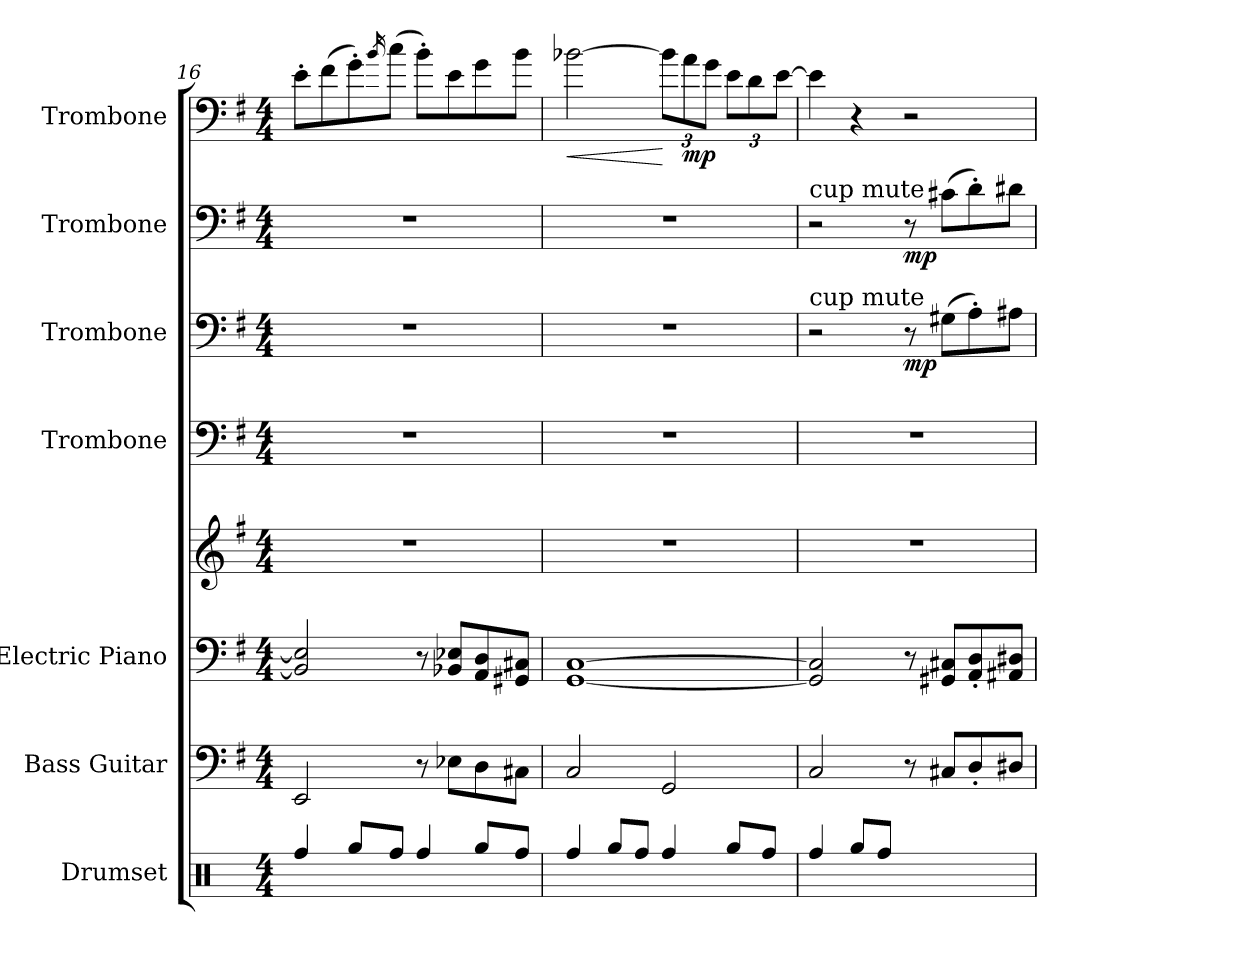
**kern	**kern	**kern	**kern	**kern	**kern	**dynam	**kern	**dynam	**kern	**dynam
*part7	*part6	*part5	*part5	*part4	*part3	*part3	*part2	*part2	*part1	*part1
*staff8	*staff7	*staff6	*staff5	*staff4	*staff3	*staff3	*staff2	*staff2	*staff1	*staff1
*I"Drumset	*I"Bass Guitar	*I"Electric Piano	*	*I"Trombone	*I"Trombone	*	*I"Trombone	*	*I"Trombone	*
*I'Drs.	*I'B. Guit.	*I'El. Pno.	*	*I'Tbn.	*I'Tbn.	*	*I'Tbn.	*	*I'Tbn.	*
*clefX	*clefF4	*clefF4	*clefG2	*clefF4	*clefF4	*	*clefF4	*	*clefF4	*
*	*ITrd7c12	*	*	*	*	*	*	*	*	*
*k[]	*k[f#]	*k[f#]	*k[f#]	*k[f#]	*k[f#]	*	*k[f#]	*	*k[f#]	*
*M4/4	*M4/4	*M4/4	*M4/4	*M4/4	*M4/4	*	*M4/4	*	*M4/4	*
=16	=16	=16	=16	=16	=16	=16	=16	=16	=16	=16
4Rff/	2EEE/	2BB/] 2E/]	1r	1r	1r	.	1r	.	8e'\L	.
.	.	.	.	.	.	.	.	.	(8f#\	.
8Rgg/L	.	.	.	.	.	.	.	.	8g'\)	.
.	.	.	.	.	.	.	.	.	16qb/	.
8Rff/J	.	.	.	.	.	.	.	.	(8cc\J	.
4Rff/	8r	8r	.	.	.	.	.	.	8b'\L)	.
.	8EE-X\L	8BB-X/ 8E-X/L	.	.	.	.	.	.	8e\	.
8Rgg/L	8DD\	8AA/ 8D/	.	.	.	.	.	.	8g\	.
8Rff/J	8CC#X\J	8GG#X/ 8C#X/J	.	.	.	.	.	.	8b\J	.
!!LO:LB:g=z
=17	=17	=17	=17	=17	=17	=17	=17	=17	=17	=17
!	!	!	!	!	!	!	!	!	!	!LO:HP:b
4Rff/	2CC/	[1GG [1C	1r	1r	1r	.	1r	.	[2b-X\	<
8Rgg/L	.	.	.	.	.	.	.	.	.	.
8Rff/J	.	.	.	.	.	.	.	.	.	.
*	*	*	*	*	*	*	*	*	*Xbrackettup	*
4Rff/	2GGG/	.	.	.	.	.	.	.	12b-\L]	[
!	!	!	!	!	!	!	!	!	!	!LO:DY:b
.	.	.	.	.	.	.	.	.	12a\	mp
.	.	.	.	.	.	.	.	.	12g\J	.
8Rgg/L	.	.	.	.	.	.	.	.	12e\L	.
.	.	.	.	.	.	.	.	.	12d\	.
8Rff/J	.	.	.	.	.	.	.	.	.	.
.	.	.	.	.	.	.	.	.	[12e\J	.
=18	=18	=18	=18	=18	=18	=18	=18	=18	=18	=18
!	!	!	!	!	!	!	!LO:TX:a:t=cup  mute	!	!	!
!	!	!	!	!	!LO:TX:a:t=cup  mute	!	!	!	!	!
4Rff/	2CC/	2GG/] 2C/]	1r	1r	2r	.	2r	.	4e\]	.
8Rgg/L	.	.	.	.	.	.	.	.	4r	.
8Rff/J	.	.	.	.	.	.	.	.	.	.
!	!	!	!	!	!	!LO:DY:b	!	!LO:DY:b	!	!
4R	8r	8r	.	.	8r	mp	8r	mp	2r	.
.	8CC#X/L	8GG#X/ 8C#X/L	.	.	(8G#X\L	.	(8c#X\L	.	.	.
4R	8DD'/	8AA/' 8D/'	.	.	8A'\)	.	8d'\)	.	.	.
.	8DD#X/J	8AA#X/ 8D#X/J	.	.	8A#X\J	.	8d#X\J	.	.	.
=	=	=	=	=	=	=	=	=	=	=
*-	*-	*-	*-	*-	*-	*-	*-	*-	*-	*-
